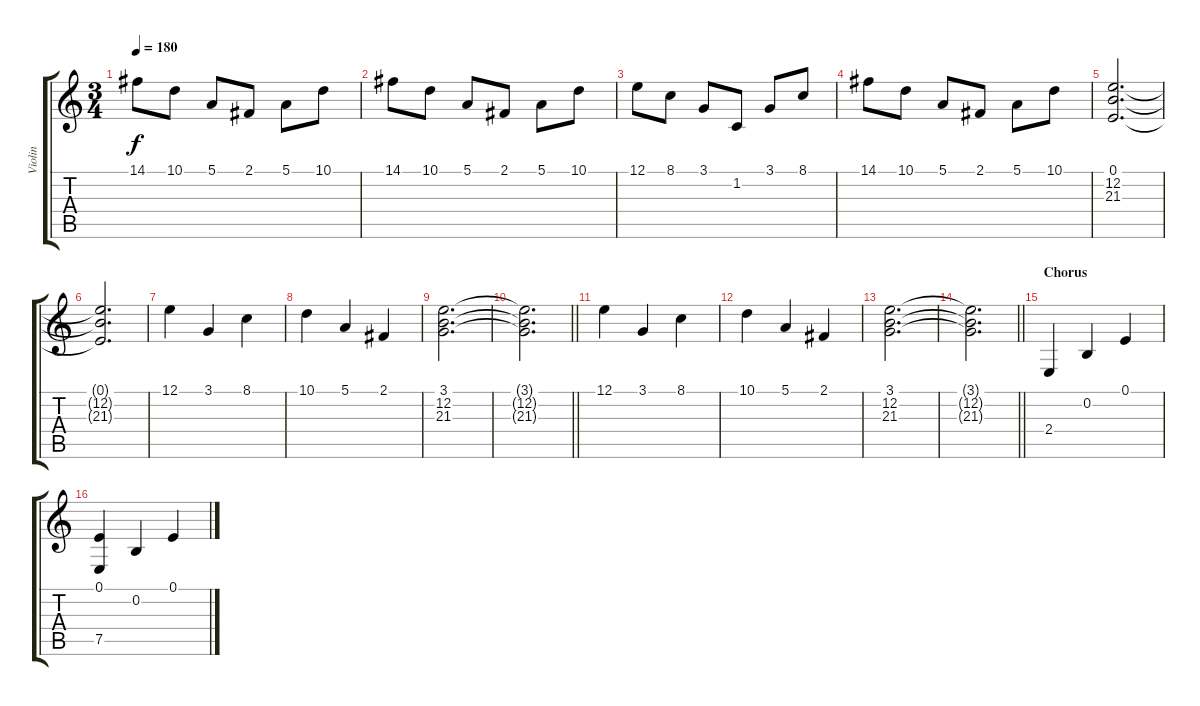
\track ("Violin" "Violin") {instrument violin}
\staff {score tabs}
\tuning (E4 B3 G3 D3 A2 E2) {hide}
\ts (3 4)
\tempo 180
\clef g2
\ks c
14.1.8{dy f} 10.1.8 5.1.8 2.1.8 5.1.8 10.1.8 |
14.1.8 10.1.8 5.1.8 2.1.8 5.1.8 10.1.8 |
12.1.8 8.1.8 3.1.8 1.2.8 3.1.8 8.1.8 |
14.1.8 10.1.8 5.1.8 2.1.8 5.1.8 10.1.8 |
(0.1 12.2 21.3).2{d} |
(0.1{t} 12.2{t} 21.3{t}).2{d} |
12.1.4 3.1.4 8.1.4 |
10.1.4 5.1.4 2.1.4 |
(3.1 12.2 21.3).2{d} |
\barLineRight lightlight
(3.1{t} 12.2{t} 21.3{t}).2{d} |
12.1.4 3.1.4 8.1.4 |
10.1.4 5.1.4 2.1.4 |
(3.1 12.2 21.3).2{d} |
\barLineRight lightlight
(3.1{t} 12.2{t} 21.3{t}).2{d} |
\section ("" "Chorus")
2.4.4 0.2.4 0.1.4 |
(0.1 7.5).4 0.2.4 0.1.4
